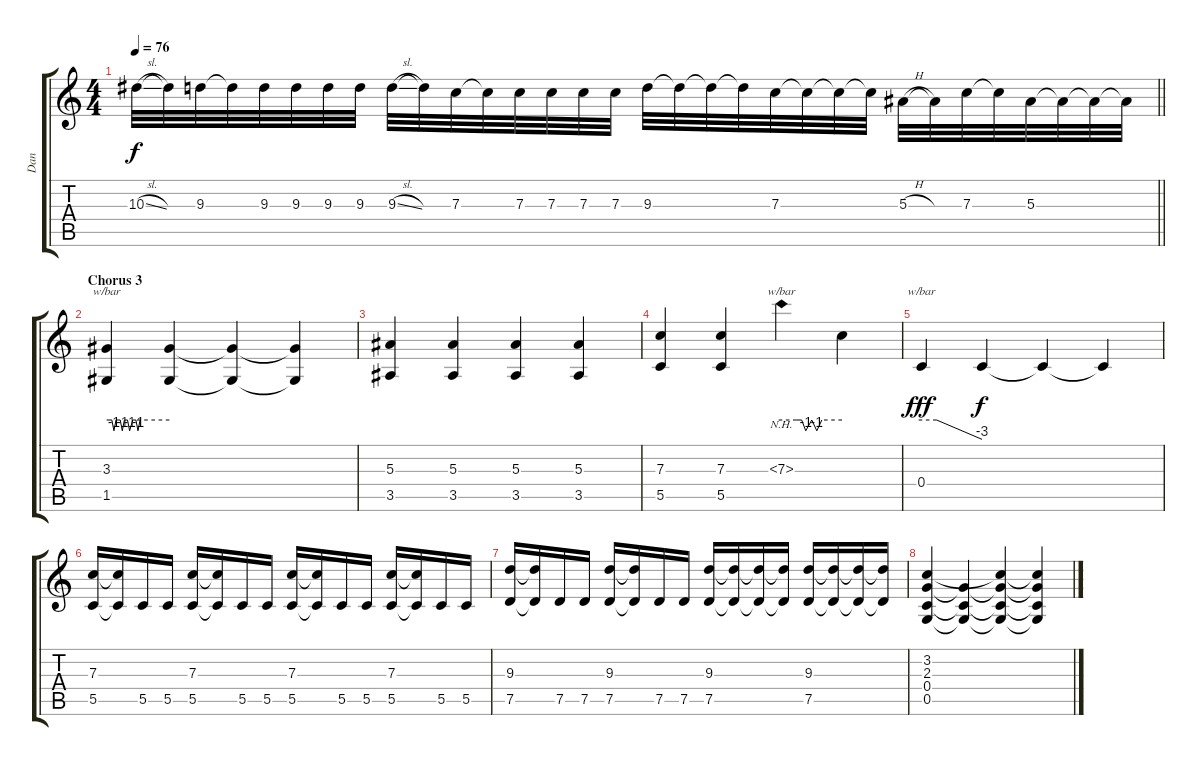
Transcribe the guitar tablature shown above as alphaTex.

\track ("Dan" "Dan") {instrument acousticguitarsteel}
\staff {score tabs}
\tuning (D4 A3 F3 C3 G2 D2) {hide}
\ts (4 4)
\tempo 76
\clef g2
\barLineRight lightlight
\ks c
10.3{sl}.32{dy f} 10.3{t}.32 9.3.32 9.3{t}.32 9.3.32 9.3.32 9.3.32 9.3.32 9.3{sl}.32 9.3{t}.32 7.3.32 7.3{t}.32 7.3.32 7.3.32 7.3.32 7.3.32 9.3.32 9.3{t}.32 9.3{t}.32 9.3{t}.32 7.3.32 7.3{t}.32 7.3{t}.32 7.3{t}.32 5.3{h}.32 5.3{t}.32 7.3.32 7.3{t}.32 5.3.32 5.3{t}.32 5.3{t}.32 5.3{t}.32 |
\section ("" "Chorus 3")
(3.3 1.5).4{tbe (custom default 0 0 5 0 7 -4 9 0 13 0 15 -4 17 0 20 0 22 -4 25 0 28 0 30 -4 32 0 60 0)} (3.3{t} 1.5{t}).4 (3.3{t} 1.5{t}).4 (3.3{t} 1.5{t}).4 |
(5.3 3.5).4 (5.3 3.5).4 (5.3 3.5).4 (5.3 3.5).4 |
(7.3 5.5).4 (7.3 5.5).4 7.3{nh}.4{tbe (custom default 0 0 15 0 20 0 24 -4 30 0 35 -4 40 0 60 0)} 7.3{t}.4 |
0.4.4{tbe (custom default 0 0 15 0 60 -12) dy fff} 0.4{t}.4{dy f} 0.4{t}.4 0.4{t}.4 |
(7.3 5.5).16 (7.3{t} 5.5{t}).16 5.5.16 5.5.16 (7.3 5.5).16 (7.3{t} 5.5{t}).16 5.5.16 5.5.16 (7.3 5.5).16 (7.3{t} 5.5{t}).16 5.5.16 5.5.16 (7.3 5.5).16 (7.3{t} 5.5{t}).16 5.5.16 5.5.16 |
(9.3 7.5).16 (9.3{t} 7.5{t}).16 7.5.16 7.5.16 (9.3 7.5).16 (9.3{t} 7.5{t}).16 7.5.16 7.5.16 (9.3 7.5).16 (9.3{t} 7.5{t}).16 (9.3{t} 7.5{t}).16 (9.3{t} 7.5{t}).16 (9.3 7.5).16 (9.3{t} 7.5{t}).16 (9.3{t} 7.5{t}).16 (9.3{t} 7.5{t}).16 |
(3.2 2.3 0.4 0.5).4 (2.3{t} 0.4{t} 0.5{t}).4 (3.2{t} 2.3{t} 0.4{t} 0.5{t}).4 (3.2{t} 2.3{t} 0.4{t} 0.5{t}).4
